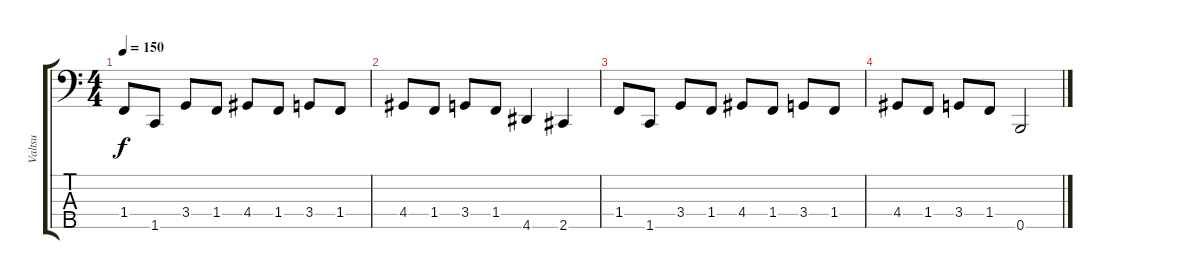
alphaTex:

\track ("Valtsu" "Valtsu") {instrument slapbass2}
\staff {score tabs}
\tuning (G2 D2 A1 E1 B0) {hide}
\ts (4 4)
\tempo 150
\clef f4
\ks c
1.4.8{dy f} 1.5.8 3.4.8 1.4.8 4.4.8 1.4.8 3.4.8 1.4.8 |
4.4.8 1.4.8 3.4.8 1.4.8 4.5.4 2.5.4 |
1.4.8 1.5.8 3.4.8 1.4.8 4.4.8 1.4.8 3.4.8 1.4.8 |
4.4.8 1.4.8 3.4.8 1.4.8 0.5.2
